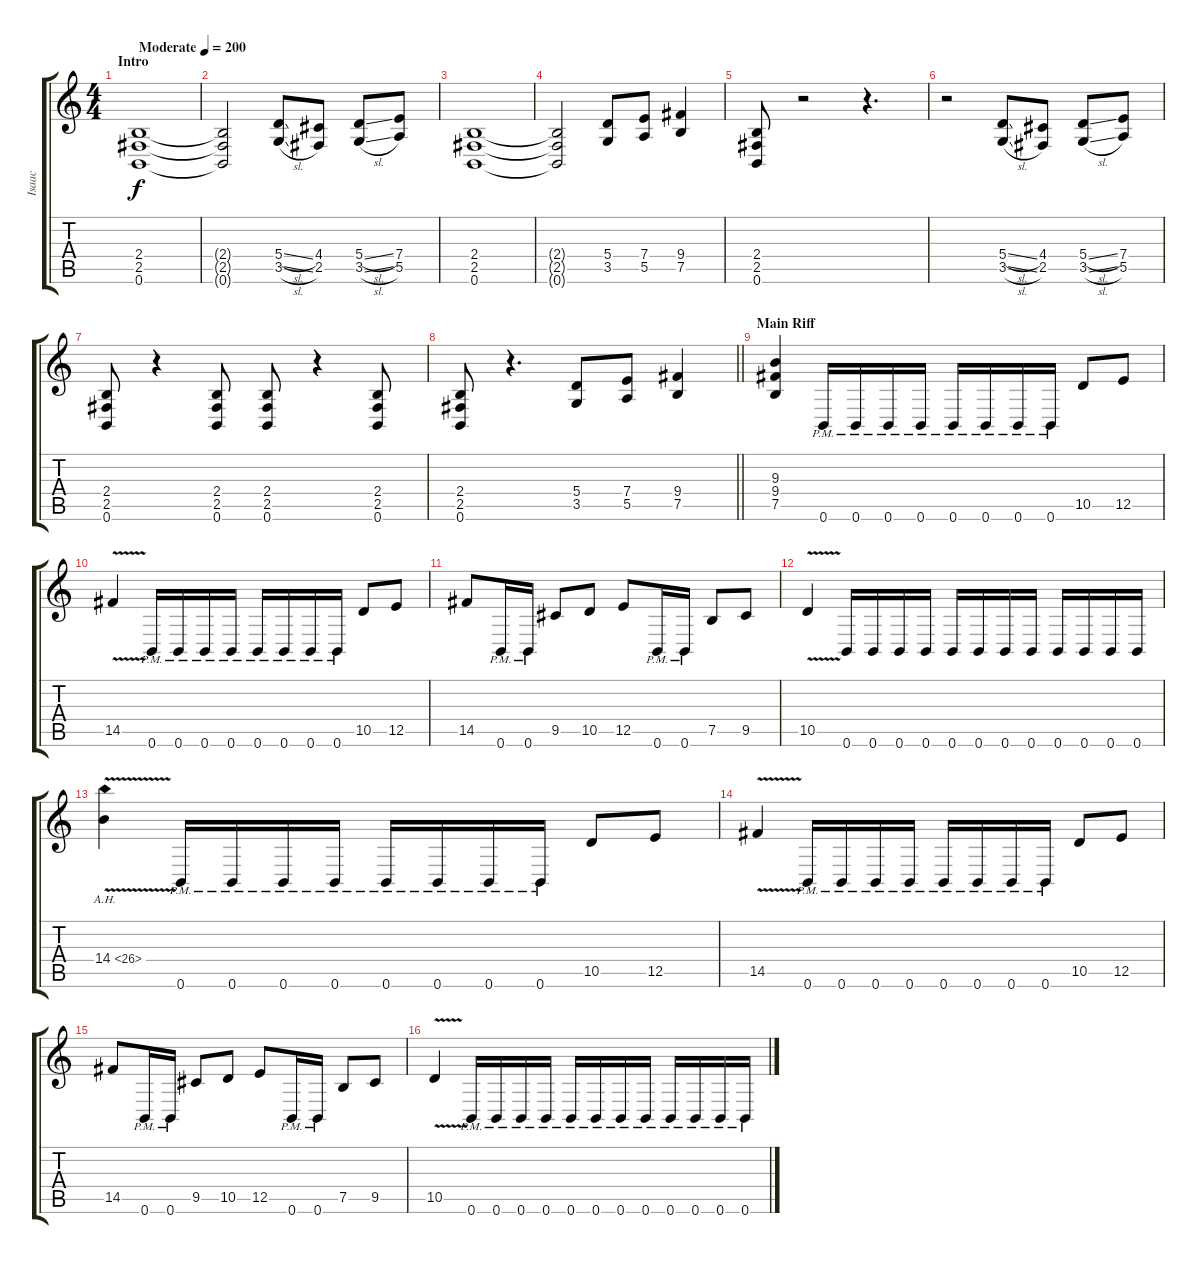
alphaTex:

\track ("Isaac" "Isaac") {instrument distortionguitar}
\staff {score tabs}
\tuning (B3 Gb3 D3 A2 E2 B1) {hide}
\ts (4 4)
\section ("" "Intro")
\tempo (200 "Moderate")
\clef g2
\ks c
(2.4 2.5 0.6).1{dy f instrument distortionguitar} |
(2.4{t} 2.5{t} 0.6{t}).2 (5.4{sl} 3.5{sl}).8 (4.4 2.5).8 (5.4{sl} 3.5{sl}).8 (7.4 5.5).8 |
(2.4 2.5 0.6).1 |
(2.4{t} 2.5{t} 0.6{t}).2 (5.4 3.5).8 (7.4 5.5).8 (9.4 7.5).4 |
(2.4 2.5 0.6).8 r.2 r.4{d} |
r.2 (5.4{sl} 3.5{sl}).8 (4.4 2.5).8 (5.4{sl} 3.5{sl}).8 (7.4 5.5).8 |
(2.4 2.5 0.6).8 r.4 (2.4 2.5 0.6).8 (2.4 2.5 0.6).8 r.4 (2.4 2.5 0.6).8 |
\barLineRight lightlight
(2.4 2.5 0.6).8 r.4{d} (5.4 3.5).8 (7.4 5.5).8 (9.4 7.5).4 |
\section ("" "Main Riff")
(9.3 9.4 7.5).4 0.6{pm}.16 0.6{pm}.16 0.6{pm}.16 0.6{pm}.16 0.6{pm}.16 0.6{pm}.16 0.6{pm}.16 0.6{pm}.16 10.5.8 12.5.8 |
14.5{v}.4 0.6{pm}.16 0.6{pm}.16 0.6{pm}.16 0.6{pm}.16 0.6{pm}.16 0.6{pm}.16 0.6{pm}.16 0.6{pm}.16 10.5.8 12.5.8 |
14.5.8 0.6{pm}.16 0.6{pm}.16 9.5.8 10.5.8 12.5.8 0.6{pm}.16 0.6{pm}.16 7.5.8 9.5.8 |
10.5{v}.4 0.6.16 0.6.16 0.6.16 0.6.16 0.6.16 0.6.16 0.6.16 0.6.16 0.6.16 0.6.16 0.6.16 0.6.16 |
14.4{ah 12 v}.4 0.6{pm}.16 0.6{pm}.16 0.6{pm}.16 0.6{pm}.16 0.6{pm}.16 0.6{pm}.16 0.6{pm}.16 0.6{pm}.16 10.5.8 12.5.8 |
14.5{v}.4 0.6{pm}.16 0.6{pm}.16 0.6{pm}.16 0.6{pm}.16 0.6{pm}.16 0.6{pm}.16 0.6{pm}.16 0.6{pm}.16 10.5.8 12.5.8 |
14.5.8 0.6{pm}.16 0.6{pm}.16 9.5.8 10.5.8 12.5.8 0.6{pm}.16 0.6{pm}.16 7.5.8 9.5.8 |
10.5{v}.4 0.6{pm}.16 0.6{pm}.16 0.6{pm}.16 0.6{pm}.16 0.6{pm}.16 0.6{pm}.16 0.6{pm}.16 0.6{pm}.16 0.6{pm}.16 0.6{pm}.16 0.6{pm}.16 0.6{pm}.16
